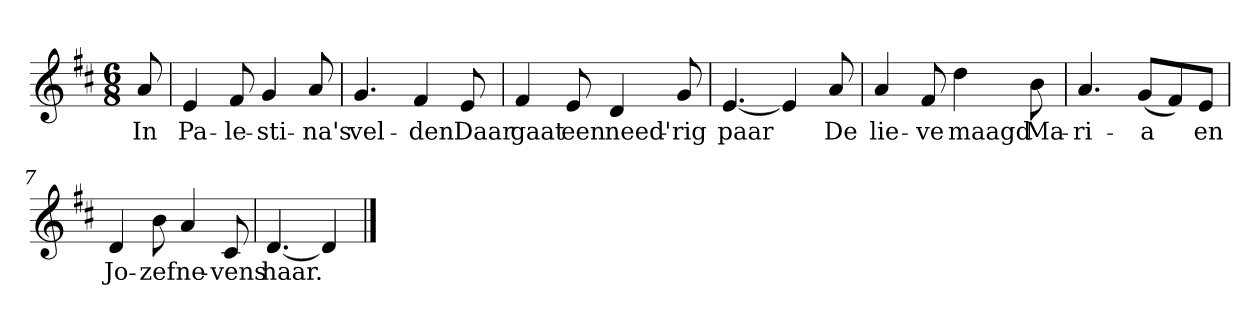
**kern	**text
*part1	*part1
*staff1	*staff1
*clefG2	*
*k[f#c#]	*
*D:	*
*M6/8	*
*MM120	*
=	=
8a	In
=1	=1
4e	Pa-
8f#	-le-
4g	-sti-
8a	-na's
=2	=2
4.g	vel-
4f#	-den
8e	Daar
=3	=3
4f#	gaat
8e	een
4d	need'-
8g	-rig
=4	=4
[4.e	paar
4e]	.
8a	De
=5	=5
4a	lie-
8f#	-ve
4dd	maagd
8b	Ma-
=6	=6
4.a	-ri-
(8g/L	-a
8f#/)	.
8e/J	en
=7	=7
4d	Jo-
8b	-zef
4a	ne-
8c#	-vens
=8	=8
[4.d	haar.
4d]	.
==	==
*-	*-
